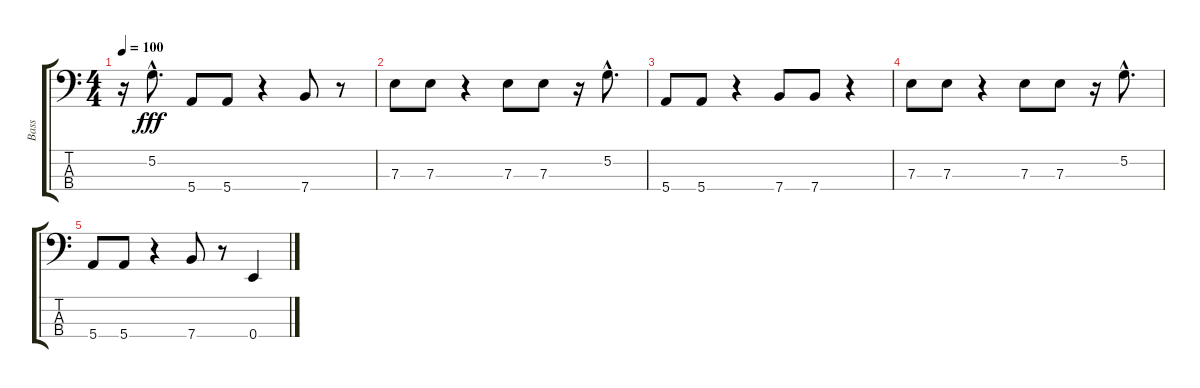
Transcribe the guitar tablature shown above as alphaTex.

\track ("Bass" "Bass") {instrument electricbassfinger}
\staff {score tabs}
\tuning (G2 D2 A1 E1) {hide}
\ts (4 4)
\tempo 100
\clef f4
\ks c
r.16{dy fff} 5.2{hac}.8{d} 5.4.8 5.4.8 r.4 7.4.8 r.8 |
7.3.8 7.3.8 r.4 7.3.8 7.3.8 r.16 5.2{hac}.8{d} |
5.4.8 5.4.8 r.4 7.4.8 7.4.8 r.4 |
7.3.8 7.3.8 r.4 7.3.8 7.3.8 r.16 5.2{hac}.8{d} |
5.4.8 5.4.8 r.4 7.4.8 r.8 0.4.4
